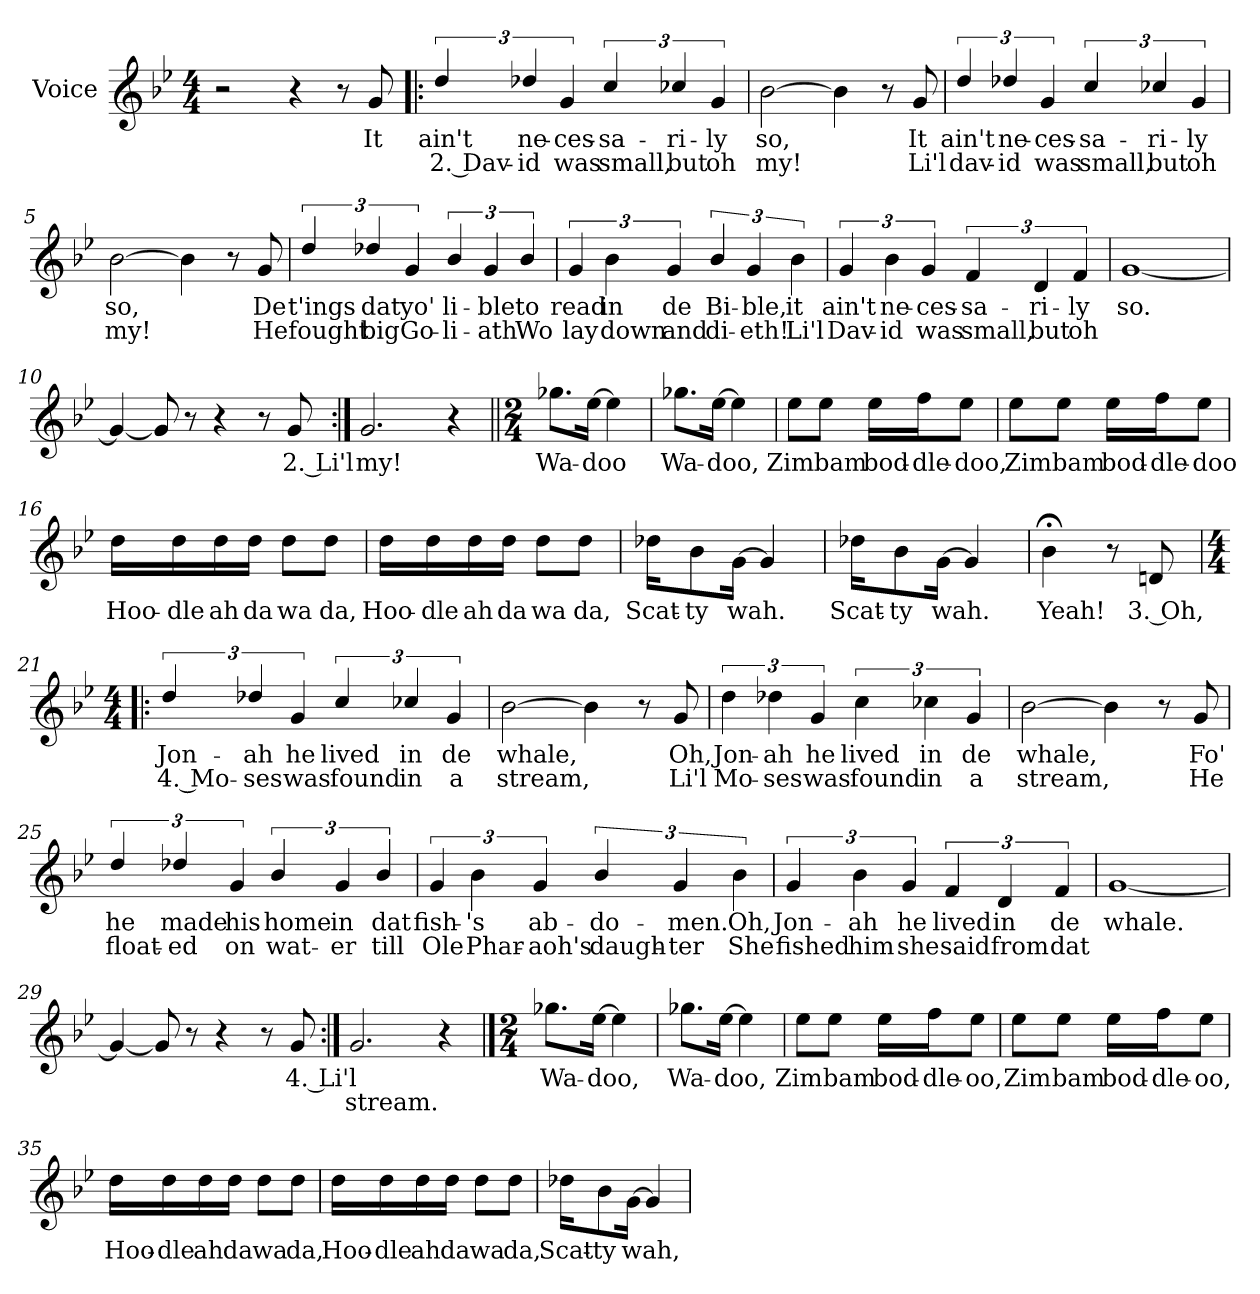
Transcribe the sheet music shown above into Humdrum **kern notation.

**kern	**text	**text
*part1	*part1	*part1
*staff1	*staff1	*staff1
*I"Voice	*	*
*I'Vo.	*	*
*clefG2	*	*
*k[b-e-]	*	*
*B-:	*	*
*M4/4	*	*
=1	=1	=1
2r	.	.
4r	.	.
8r	.	.
8g/	It	.
=2!|:	=2!|:	=2!|:
6dd/	ain't	2. Dav-
6dd-X/	ne-	-id
6g/	-ces-	was
6cc/	-sa-	small,
6cc-X/	-ri-	but
6g/	-ly	oh
=3	=3	=3
[2b-\	so,	my!
4b-\]	.	.
8r	.	.
8g/	It	Li'l
!!LO:LB:g=z
=4	=4	=4
6dd/	ain't	dav-
6dd-X/	ne-	-id
6g/	-ces-	was
6cc/	-sa-	small,
6cc-X/	-ri-	but
6g/	-ly	oh
=5	=5	=5
[2b-\	so,	my!
4b-\]	.	.
8r	.	.
8g/	De	He
=6	=6	=6
6dd/	t'ings	fought
6dd-X/	dat	big
6g/	yo'	Go-
6b-/	li-	-li-
6g/	-ble	-ath
6b-/	to	Wo
!!LO:LB:g=z
=7	=7	=7
6g/	read	lay
6b-\	in	down
6g/	de	and
6b-/	Bi-	di-
6g/	-ble,	-eth!
6b-\	it	Li'l
=8	=8	=8
6g/	ain't	Dav-
6b-\	ne-	-id
6g/	-ces-	was
6f/	-sa-	small,
6d/	-ri-	but
6f/	-ly	oh
=9	=9	=9
[1g	so.	.
=10	=10	=10
4g/_	.	.
8g/]	.	.
8r	.	.
4r	.	.
8r	.	.
8g/	2. Li'l	.
!!LO:LB:g=z
=11:|!	=11:|!	=11:|!
2.g/	my!	.
4r	.	.
=12||	=12||	=12||
*M2/4	*	*
8.gg-X\L	Wa-	.
[16ee-\Jk	-doo	.
4ee-\]	.	.
=13	=13	=13
8.gg-X\L	Wa-	.
[16ee-\Jk	-doo,	.
4ee-\]	.	.
=14	=14	=14
8ee-\L	Zim	.
8ee-\J	bam	.
16ee-\LL	bod-	.
16ff\J	-dle-	.
8ee-\J	-doo,	.
=15	=15	=15
8ee-\L	Zim	.
8ee-\J	bam	.
16ee-\LL	bod-	.
16ff\J	-dle-	.
8ee-\J	-doo	.
!!LO:LB:g=z
=16	=16	=16
16dd\LL	Hoo-	.
16dd\	-dle	.
16dd\	ah	.
16dd\JJ	da	.
8dd\L	wa	.
8dd\J	da,	.
=17	=17	=17
16dd\LL	Hoo-	.
16dd\	-dle	.
16dd\	ah	.
16dd\JJ	da	.
8dd\L	wa	.
8dd\J	da,	.
=18	=18	=18
16dd-X\KL	Scat-	.
8b-\	-ty	.
[16g\Jk	wah.	.
4g/]	.	.
=19	=19	=19
16dd-X\KL	Scat-	.
8b-\	-ty	.
[16g\Jk	wah.	.
4g/]	.	.
!!LO:LB:g=z
=20	=20	=20
4b-;<\	Yeah!	.
8r	.	.
8dn/	3. Oh,	.
=21!|:	=21!|:	=21!|:
*M4/4	*	*
6dd/	Jon-	4. Mo-
6dd-X/	-ah	-ses
6g/	he	was
6cc/	lived	found
6cc-X/	in	in
6g/	de	a
=22	=22	=22
[2b-\	whale,	stream,
4b-\]	.	.
8r	.	.
8g/	Oh,	Li'l
!!LO:LB:g=z
=23	=23	=23
6dd\	Jon-	Mo-
6dd-X\	-ah	-ses
6g/	he	was
6cc\	lived	found
6cc-X\	in	in
6g/	de	a
=24	=24	=24
[2b-\	whale,	stream,
4b-\]	.	.
8r	.	.
8g/	Fo'	He
=25	=25	=25
6dd/	he	float-
6dd-X/	made	-ed
6g/	his	on
6b-/	home	wat-
6g/	in	-er
6b-/	dat	till
!!LO:PB:g=z
=26	=26	=26
6g/	fish-	Ole
6b-\	-'s	Phar-
6g/	ab-	-aoh's
6b-/	-do-	daugh-
6g/	-men.	-ter
6b-\	Oh,	She
=27	=27	=27
6g/	Jon-	fished
6b-\	-ah	him
6g/	he	she
6f/	lived	said
6d/	in	from
6f/	de	dat
!!LO:LB:g=z
=28	=28	=28
[1g	whale.	.
=29	=29	=29
4g/_	.	.
8g/]	.	.
8r	.	.
4r	.	.
8r	.	.
8g/	4. Li'l	.
=30:|!	=30:|!	=30:|!
2.g/	.	stream.
4r	.	.
==31	==31	==31
*M2/4	*	*
8.gg-X\L	Wa-	.
[16ee-\Jk	-doo,	.
4ee-\]	.	.
=32	=32	=32
8.gg-X\L	Wa-	.
[16ee-\Jk	-doo,	.
4ee-\]	.	.
=33	=33	=33
8ee-\L	Zim	.
8ee-\J	bam	.
16ee-\LL	bod-	.
16ff\J	-dle-	.
8ee-\J	-oo,	.
!!LO:LB:g=z
=34	=34	=34
8ee-\L	Zim	.
8ee-\J	bam	.
16ee-\LL	bod-	.
16ff\J	-dle-	.
8ee-\J	-oo,	.
=35	=35	=35
16dd\LL	Hoo-	.
16dd\	-dle	.
16dd\	ah	.
16dd\JJ	da	.
8dd\L	wa	.
8dd\J	da,	.
=36	=36	=36
16dd\LL	Hoo-	.
16dd\	-dle	.
16dd\	ah	.
16dd\JJ	da	.
8dd\L	wa	.
8dd\J	da,	.
!!LO:LB:g=z
=37	=37	=37
16dd-X\KL	Scat-	.
8b-\	-ty	.
[16g\Jk	wah,	.
4g/]	.	.
=	=	=
*-	*-	*-
